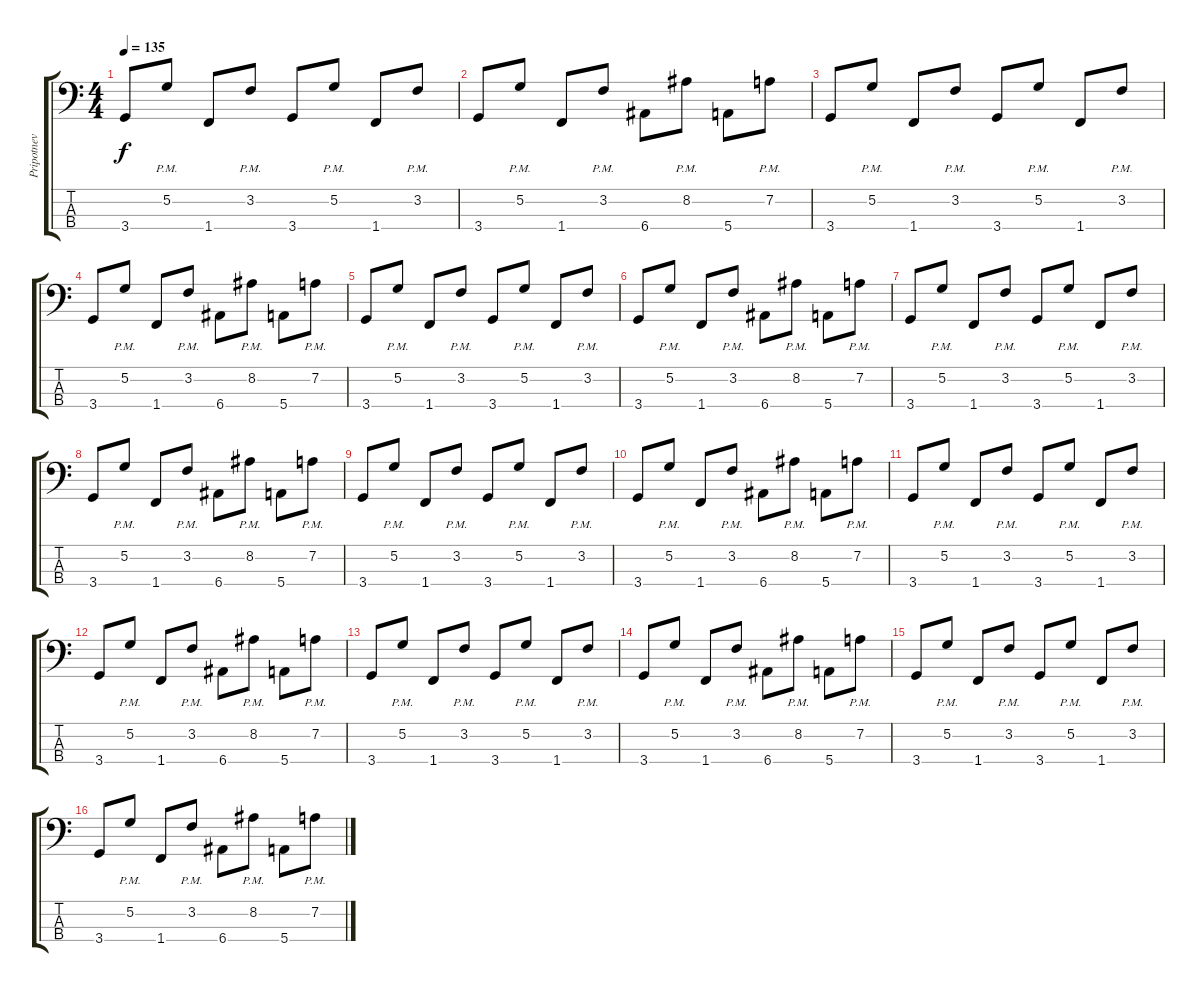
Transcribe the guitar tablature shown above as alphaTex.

\track ("Pripotnev (bass guitar)" "Pripotnev ") {instrument electricbasspick}
\staff {score tabs}
\tuning (G2 D2 A1 E1) {hide}
\ts (4 4)
\tempo 135
\clef f4
\ks c
3.4.8{dy f instrument electricbasspick} 5.2{pm}.8 1.4.8 3.2{pm}.8 3.4.8 5.2{pm}.8 1.4.8 3.2{pm}.8 |
3.4.8 5.2{pm}.8 1.4.8 3.2{pm}.8 6.4.8 8.2{pm}.8 5.4.8 7.2{pm}.8 |
3.4.8 5.2{pm}.8 1.4.8 3.2{pm}.8 3.4.8 5.2{pm}.8 1.4.8 3.2{pm}.8 |
3.4.8 5.2{pm}.8 1.4.8 3.2{pm}.8 6.4.8 8.2{pm}.8 5.4.8 7.2{pm}.8 |
3.4.8 5.2{pm}.8 1.4.8 3.2{pm}.8 3.4.8 5.2{pm}.8 1.4.8 3.2{pm}.8 |
3.4.8 5.2{pm}.8 1.4.8 3.2{pm}.8 6.4.8 8.2{pm}.8 5.4.8 7.2{pm}.8 |
3.4.8 5.2{pm}.8 1.4.8 3.2{pm}.8 3.4.8 5.2{pm}.8 1.4.8 3.2{pm}.8 |
3.4.8 5.2{pm}.8 1.4.8 3.2{pm}.8 6.4.8 8.2{pm}.8 5.4.8 7.2{pm}.8 |
3.4.8 5.2{pm}.8 1.4.8 3.2{pm}.8 3.4.8 5.2{pm}.8 1.4.8 3.2{pm}.8 |
3.4.8 5.2{pm}.8 1.4.8 3.2{pm}.8 6.4.8 8.2{pm}.8 5.4.8 7.2{pm}.8 |
3.4.8 5.2{pm}.8 1.4.8 3.2{pm}.8 3.4.8 5.2{pm}.8 1.4.8 3.2{pm}.8 |
3.4.8 5.2{pm}.8 1.4.8 3.2{pm}.8 6.4.8 8.2{pm}.8 5.4.8 7.2{pm}.8 |
3.4.8 5.2{pm}.8 1.4.8 3.2{pm}.8 3.4.8 5.2{pm}.8 1.4.8 3.2{pm}.8 |
3.4.8 5.2{pm}.8 1.4.8 3.2{pm}.8 6.4.8 8.2{pm}.8 5.4.8 7.2{pm}.8 |
3.4.8 5.2{pm}.8 1.4.8 3.2{pm}.8 3.4.8 5.2{pm}.8 1.4.8 3.2{pm}.8 |
3.4.8 5.2{pm}.8 1.4.8 3.2{pm}.8 6.4.8 8.2{pm}.8 5.4.8 7.2{pm}.8
